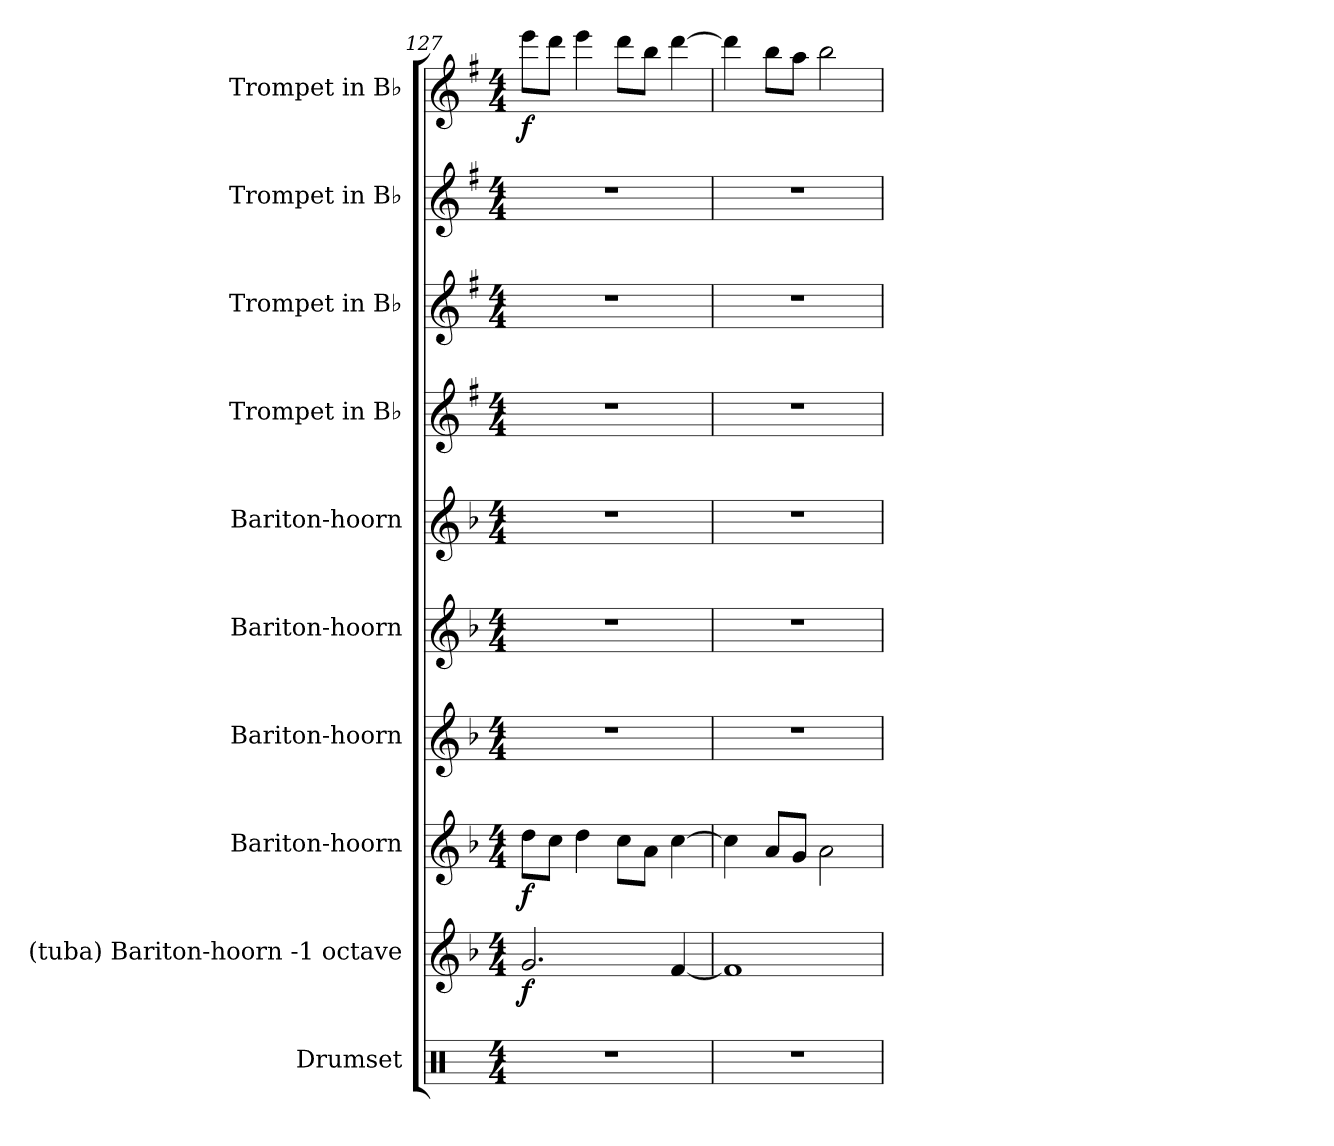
**kern	**kern	**dynam	**kern	**dynam	**kern	**kern	**kern	**kern	**kern	**kern	**kern	**dynam
*part10	*part9	*part9	*part8	*part8	*part7	*part6	*part5	*part4	*part3	*part2	*part1	*part1
*staff10	*staff9	*staff9	*staff8	*staff8	*staff7	*staff6	*staff5	*staff4	*staff3	*staff2	*staff1	*staff1
*I"Drumset	*I"(tuba) Bariton-hoorn -1 octave	*	*I"Bariton-hoorn	*	*I"Bariton-hoorn	*I"Bariton-hoorn	*I"Bariton-hoorn	*I"Trompet in B♭	*I"Trompet in B♭	*I"Trompet in B♭	*I"Trompet in B♭	*
*I'D. set	*I'Ba. Hn.	*	*I'Ba. Hn.	*	*I'Ba. Hn.	*I'Ba. Hn.	*I'Ba. Hn.	*	*	*	*	*
*clefX	*clefG2	*	*clefG2	*	*clefG2	*clefG2	*clefG2	*clefG2	*clefG2	*clefG2	*clefG2	*
*	*ITrd8c14	*	*ITrd8c14	*	*ITrd8c14	*ITrd8c14	*ITrd8c14	*ITrd1c2	*ITrd1c2	*ITrd1c2	*ITrd1c2	*
*k[]	*k[b-]	*	*k[b-]	*	*k[b-]	*k[b-]	*k[b-]	*k[b-]	*k[b-]	*k[b-]	*k[b-]	*
*M4/4	*M4/4	*	*M4/4	*	*M4/4	*M4/4	*M4/4	*M4/4	*M4/4	*M4/4	*M4/4	*
=127	=127	=127	=127	=127	=127	=127	=127	=127	=127	=127	=127	=127
!	!	!LO:DY:b	!	!LO:DY:b	!	!	!	!	!	!	!	!LO:DY:b
1r	2.G/	f	8d\L	f	1r	1r	1r	1r	1r	1r	8ddd\L	f
.	.	.	8c\J	.	.	.	.	.	.	.	8ccc\J	.
.	.	.	4d\	.	.	.	.	.	.	.	4ddd\	.
.	.	.	8c\L	.	.	.	.	.	.	.	8ccc\L	.
.	.	.	8A\J	.	.	.	.	.	.	.	8aa\J	.
.	[4F/	.	[4c\	.	.	.	.	.	.	.	[4ccc\	.
=128	=128	=128	=128	=128	=128	=128	=128	=128	=128	=128	=128	=128
1r	1F]	.	4c\]	.	1r	1r	1r	1r	1r	1r	4ccc\]	.
.	.	.	8A/L	.	.	.	.	.	.	.	8aa\L	.
.	.	.	8G/J	.	.	.	.	.	.	.	8gg\J	.
.	.	.	2A\	.	.	.	.	.	.	.	2aa\	.
=	=	=	=	=	=	=	=	=	=	=	=	=
*-	*-	*-	*-	*-	*-	*-	*-	*-	*-	*-	*-	*-
